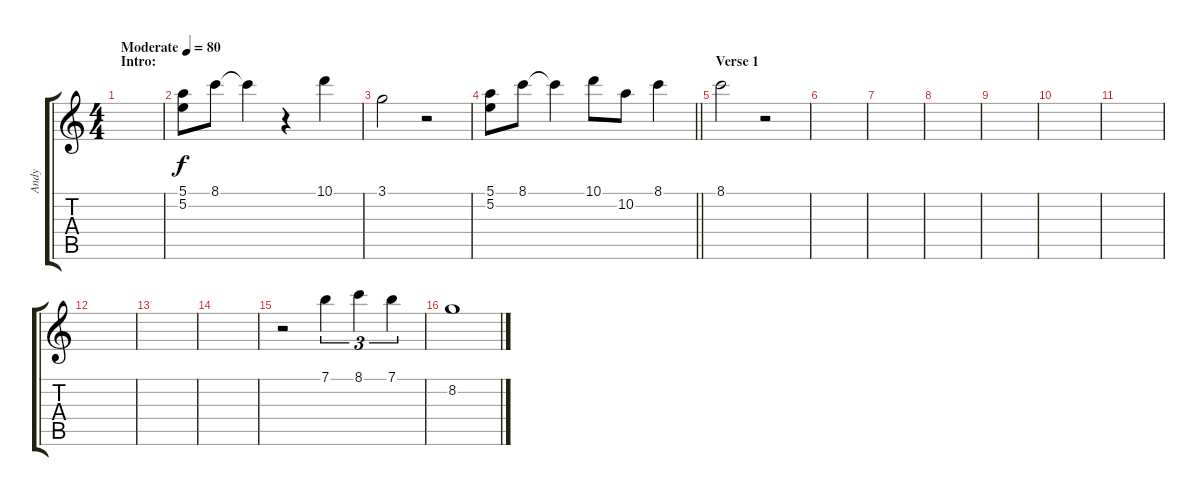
\track ("Andy" "Andy") {instrument distortionguitar}
\staff {score tabs}
\tuning (E4 B3 G3 D3 A2 E2) {hide}
\ts (4 4)
\section ("" "Intro:")
\tempo (80 "Moderate")
\clef g2
\ks c
|
(5.1 5.2).8 8.1.8 8.1{t}.4 r.4 10.1.4 |
3.1.2 r.2 |
\barLineRight lightlight
(5.1 5.2).8 8.1.8 8.1{t}.4 10.1.8 10.2.8 8.1.4 |
\section ("" "Verse 1")
8.1.2 r.2 |
|
|
|
|
|
|
|
|
|
r.2{instrument distortionguitar} 7.1.4{tu (3 2)} 8.1.4{tu (3 2)} 7.1.4{tu (3 2)} |
8.2.1
